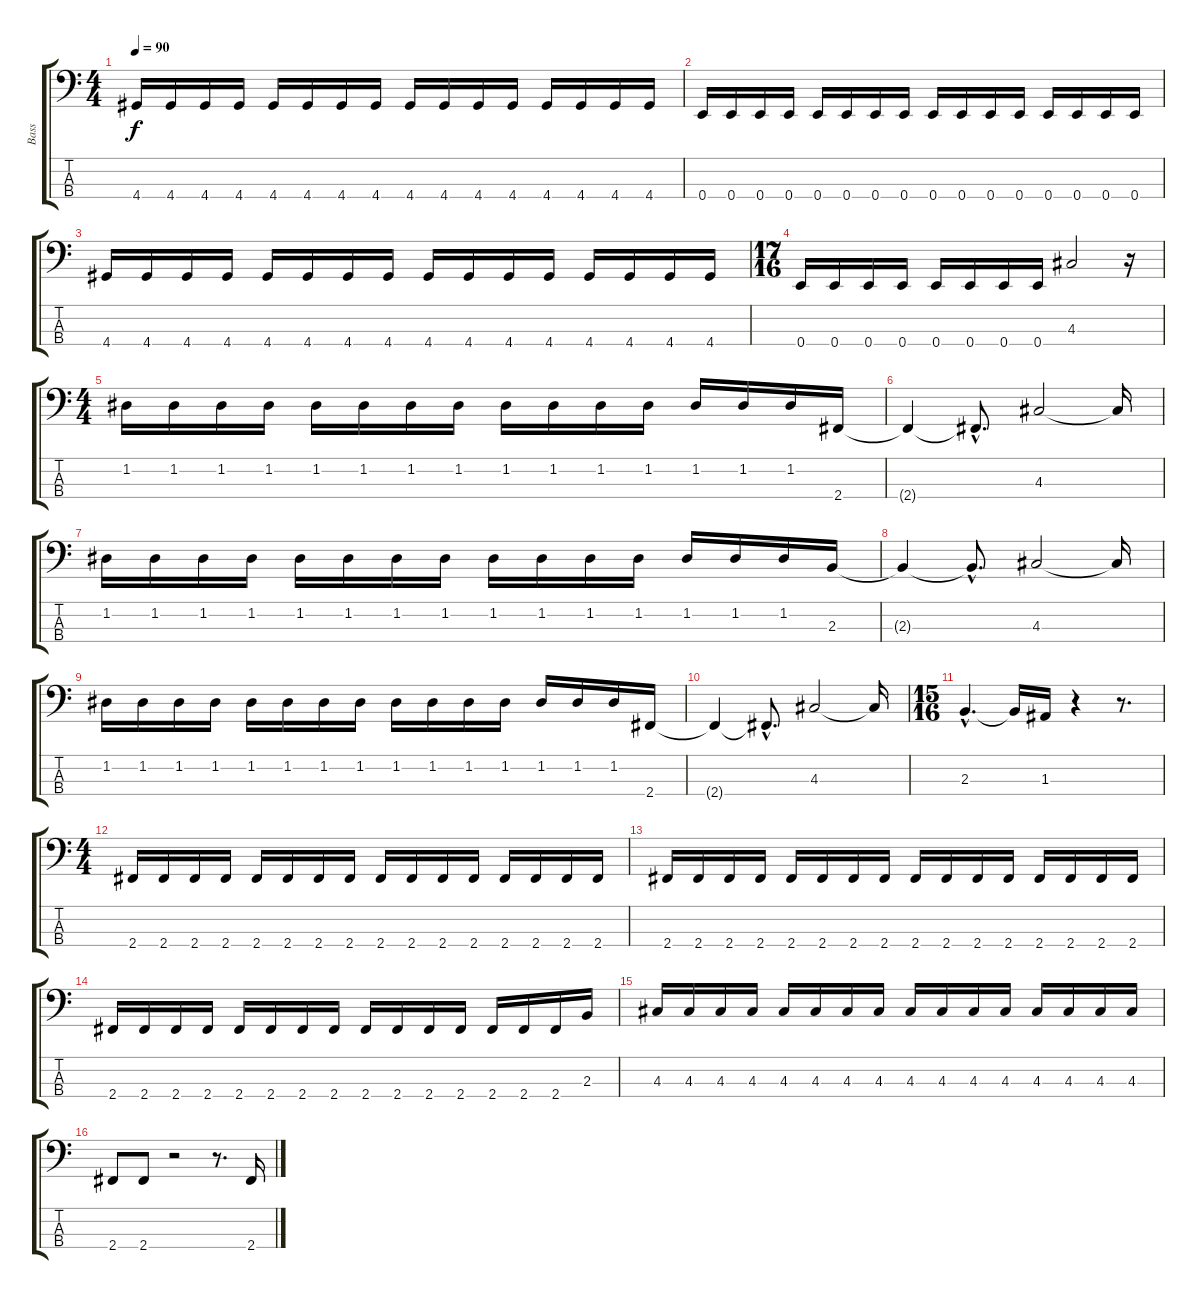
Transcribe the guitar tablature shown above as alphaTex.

\track ("Bass" "Bass") {instrument electricbassfinger}
\staff {score tabs}
\tuning (G2 D2 A1 E1) {hide}
\ts (4 4)
\tempo 90
\clef f4
\ks c
4.4.16{dy f} 4.4.16 4.4.16 4.4.16 4.4.16 4.4.16 4.4.16 4.4.16 4.4.16 4.4.16 4.4.16 4.4.16 4.4.16 4.4.16 4.4.16 4.4.16 |
0.4.16 0.4.16 0.4.16 0.4.16 0.4.16 0.4.16 0.4.16 0.4.16 0.4.16 0.4.16 0.4.16 0.4.16 0.4.16 0.4.16 0.4.16 0.4.16 |
4.4.16 4.4.16 4.4.16 4.4.16 4.4.16 4.4.16 4.4.16 4.4.16 4.4.16 4.4.16 4.4.16 4.4.16 4.4.16 4.4.16 4.4.16 4.4.16 |
\ts (17 16)
0.4.16 0.4.16 0.4.16 0.4.16 0.4.16 0.4.16 0.4.16 0.4.16 4.3.2 r.16 |
\ts (4 4)
1.2.16 1.2.16 1.2.16 1.2.16 1.2.16 1.2.16 1.2.16 1.2.16 1.2.16 1.2.16 1.2.16 1.2.16 1.2.16 1.2.16 1.2.16 2.4.16 |
2.4{t}.4 2.4{hac t}.8{d} 4.3.2 4.3{t}.16 |
1.2.16 1.2.16 1.2.16 1.2.16 1.2.16 1.2.16 1.2.16 1.2.16 1.2.16 1.2.16 1.2.16 1.2.16 1.2.16 1.2.16 1.2.16 2.3.16 |
2.3{t}.4 2.3{hac t}.8{d} 4.3.2 4.3{t}.16 |
1.2.16 1.2.16 1.2.16 1.2.16 1.2.16 1.2.16 1.2.16 1.2.16 1.2.16 1.2.16 1.2.16 1.2.16 1.2.16 1.2.16 1.2.16 2.4.16 |
2.4{t}.4 2.4{hac t}.8{d} 4.3.2 4.3{t}.16 |
\ts (15 16)
2.3{hac}.4{d} 2.3{t}.16 1.3.16 r.4 r.8{d} |
\ts (4 4)
2.4.16 2.4.16 2.4.16 2.4.16 2.4.16 2.4.16 2.4.16 2.4.16 2.4.16 2.4.16 2.4.16 2.4.16 2.4.16 2.4.16 2.4.16 2.4.16 |
2.4.16 2.4.16 2.4.16 2.4.16 2.4.16 2.4.16 2.4.16 2.4.16 2.4.16 2.4.16 2.4.16 2.4.16 2.4.16 2.4.16 2.4.16 2.4.16 |
2.4.16 2.4.16 2.4.16 2.4.16 2.4.16 2.4.16 2.4.16 2.4.16 2.4.16 2.4.16 2.4.16 2.4.16 2.4.16 2.4.16 2.4.16 2.3.16 |
4.3.16 4.3.16 4.3.16 4.3.16 4.3.16 4.3.16 4.3.16 4.3.16 4.3.16 4.3.16 4.3.16 4.3.16 4.3.16 4.3.16 4.3.16 4.3.16 |
2.4.8 2.4.8 r.2 r.8{d} 2.4.16
